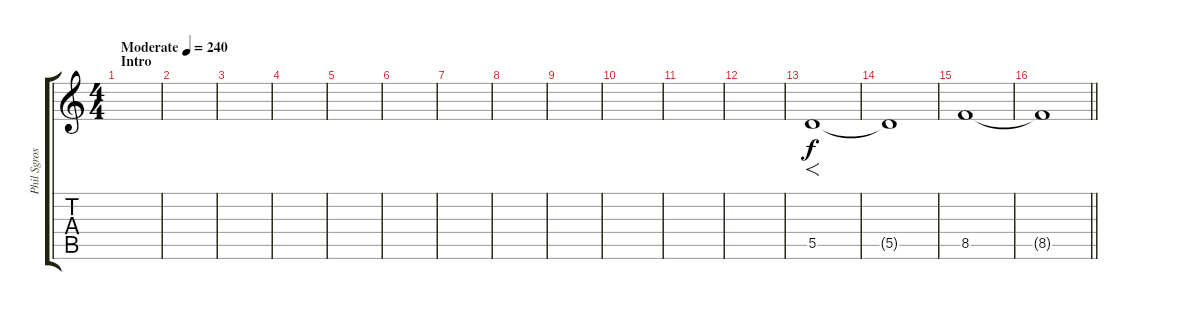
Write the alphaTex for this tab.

\track ("Phil Sgrosso" "Phil Sgros") {instrument distortionguitar}
\staff {score tabs}
\tuning (E4 B3 G3 D3 A2 D2) {hide}
\ts (4 4)
\section ("" "Intro")
\tempo (240 "Moderate")
\clef g2
\ks c
|
|
|
|
|
|
|
|
|
|
|
|
5.5.1{f volume 10} |
5.5{t}.1 |
8.5.1{volume 16} |
\barLineRight lightlight
8.5{t}.1
